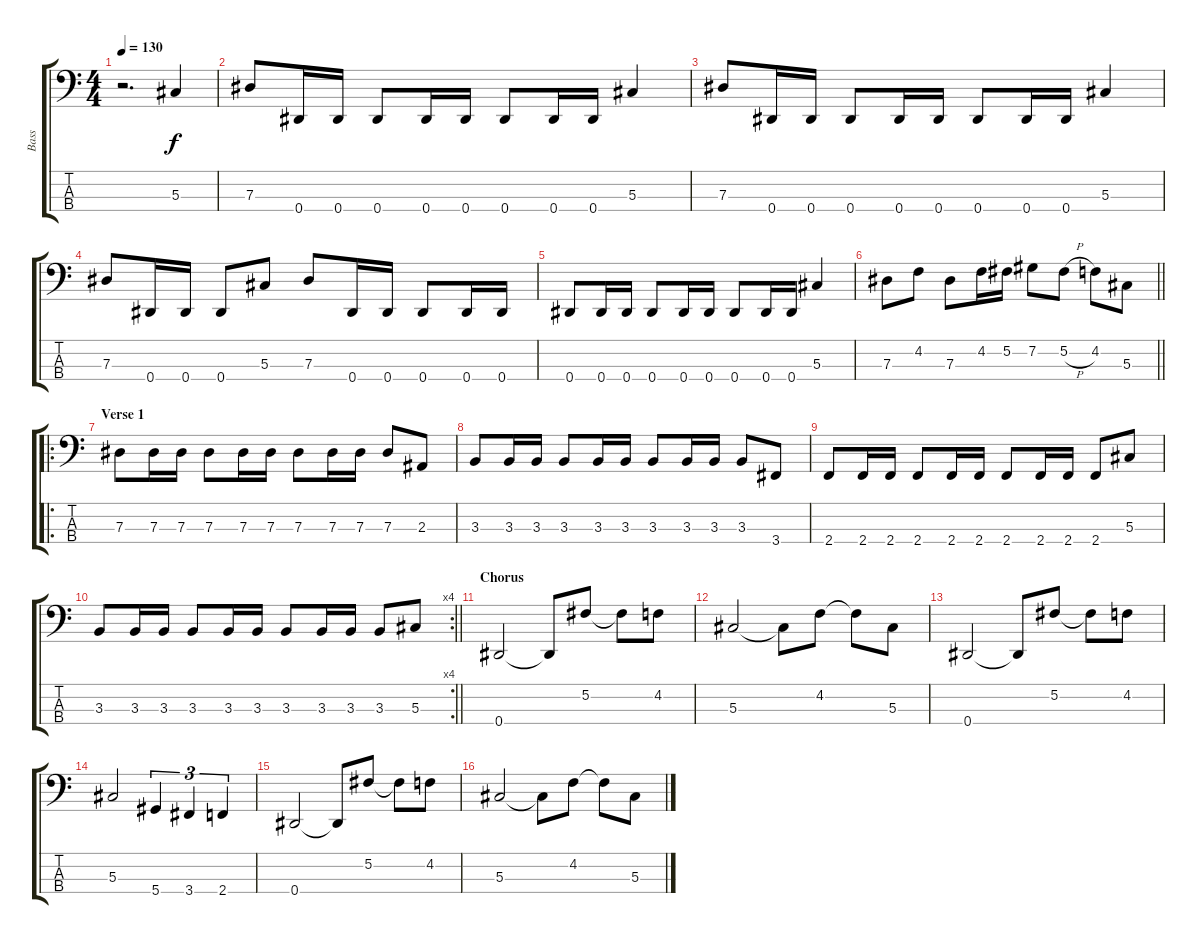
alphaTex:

\track ("Bass" "Bass") {instrument electricbassfinger}
\staff {score tabs}
\tuning (Gb2 Db2 Ab1 Eb1) {hide}
\ts (4 4)
\tempo 130
\clef f4
\ks c
r.2{d dy f} 5.3.4 |
7.3.8 0.4.16 0.4.16 0.4.8 0.4.16 0.4.16 0.4.8 0.4.16 0.4.16 5.3.4 |
7.3.8 0.4.16 0.4.16 0.4.8 0.4.16 0.4.16 0.4.8 0.4.16 0.4.16 5.3.4 |
7.3.8 0.4.16 0.4.16 0.4.8 5.3.8 7.3.8 0.4.16 0.4.16 0.4.8 0.4.16 0.4.16 |
0.4.8 0.4.16 0.4.16 0.4.8 0.4.16 0.4.16 0.4.8 0.4.16 0.4.16 5.3.4 |
\barLineRight lightlight
7.3.8 4.2.8 7.3.8 4.2.16 5.2.16 7.2.8 5.2{h}.8 4.2.8 5.3.8 |
\ro
\section ("" "Verse 1")
7.3.8 7.3.16 7.3.16 7.3.8 7.3.16 7.3.16 7.3.8 7.3.16 7.3.16 7.3.8 2.3.8 |
3.3.8 3.3.16 3.3.16 3.3.8 3.3.16 3.3.16 3.3.8 3.3.16 3.3.16 3.3.8 3.4.8 |
2.4.8 2.4.16 2.4.16 2.4.8 2.4.16 2.4.16 2.4.8 2.4.16 2.4.16 2.4.8 5.3.8 |
\rc 4
\barLineRight lightlight
3.3.8 3.3.16 3.3.16 3.3.8 3.3.16 3.3.16 3.3.8 3.3.16 3.3.16 3.3.8 5.3.8 |
\section ("" "Chorus")
0.4.2 0.4{t}.8 5.2.8 5.2{t}.8 4.2.8 |
5.3.2 5.3{t}.8 4.2.8 4.2{t}.8 5.3.8 |
0.4.2 0.4{t}.8 5.2.8 5.2{t}.8 4.2.8 |
5.3.2 5.4.4{tu (3 2)} 3.4.4{tu (3 2)} 2.4.4{tu (3 2)} |
0.4.2 0.4{t}.8 5.2.8 5.2{t}.8 4.2.8 |
5.3.2 5.3{t}.8 4.2.8 4.2{t}.8 5.3.8
